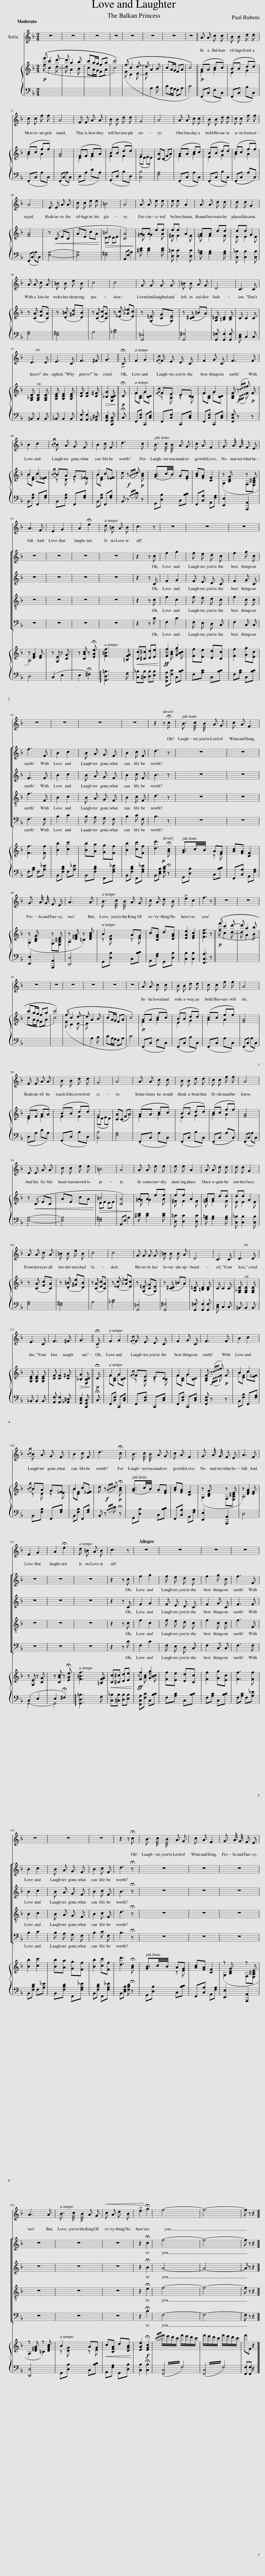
X:1
%%score 1 [ 2 3 4 5 ] { ( 6 8 ) | ( 7 9 ) }
L:1/8
Q:1/4=82
M:2/4
I:linebreak $
K:F
V:1 treble
V:2 treble
V:3 treble
V:4 treble-8
V:5 bass
V:6 treble
V:8 treble
V:7 bass
V:9 bass
V:1
 z4 | z4 | z4 | z4 | z4 | %5
 z4 | z4 | z4 || A A c c | B B d d |$ %10
 c c f f | A4 | F F A A | B B d d | G4 | %15
 A4 | A A c c | B B d d | c c f f |$ A4 | %20
 E E A A | c c e e | =B4 | A4 | A A e e | %25
 e e A2 | A A d d | d d G2 |$ A A c A | =B B e B | %30
 c4 | c4 | G G G G | =B B A G | D4 | %35
 C3 C |$ D3 D | E3 C | F3 ^F | G3 || %40
 !>!!fermata!C | F2 G2 |{FG} F E D C | F2 G C | F3 F |$ %45
 B2 c2 |{Bc} B A G F | B2 c F | d3 c | B3/2 c/4 B/4 A G | %50
 c A F2 | G3/2 A/4 G/4 F E |$ A3 F | E2 G2 | A2 !fermata!e2 | %55
 d =B A B | c3 z | z4 | z4 | z4 |$ %60
 z4 | z4 | z4 | z4 | z2 z !fermata!c | %65
 B3/2 c/4 B/4 A G | c A F2 |$ G3/2 A/4 G/4 F E | A3 A | B3/2 c/4 B/4 A G | %70
 c A d B | !>!e2 c2 | f3 z || z4 | z4 |$ %75
 z4 | z4 | z4 | z4 | z4 | %80
 z4 | A A c c | B B d d | c c f f | A4 |$ %85
 F F A A | B B d d | G4 | A4 | A A c c | %90
 B B d d | c c f f | A4 |$ E E A A | c c e e | %95
 =B4 | A4 | A A e e | e e A2 | A A d d | %100
 d d G2 |$ A A c A | =B B e B | c4 | c4 | %105
 G G G G | =B B B A | D4 | C3 C | D3 D |$ %110
 E3 C | F3 ^F | G3 || !>!!fermata!C | F2 G2 | %115
{FG} F E D C | F2 G C | F3 F | B2 c2 |${Bc} B A G F | %120
 B2 c F | d3 !fermata!c | B3/2 c/4 B/4 A G | c A F2 | G3/2 A/4 G/4 F E | %125
 A3 F |$ E2 G2 | A2 !fermata!e2 | d =B A B | c3 z | %130
[Q:1/4=104] z4 | z4 | z4 | z4 |$ z4 | %135
 z4 | z4 | z2 z !fermata!c | B3/2 c/4 B/4 A G | c A F2 | %140
 G3/2 A/4 G/4 F E |$ A3 A | B3/2 c/4 B/4 A G |!<(! c A d B | !>!e2!<)! !fermata!g2 | %145
 f4- | f4- | f z z2 |] %148
V:2
 z4 | z4 | z4 | z4 | z4 | %5
 z4 | z4 | z4 || z4 | z4 |$ %10
 z4 | z4 | z4 | z4 | z4 | %15
 z4 | z4 | z4 | z4 |$ z4 | %20
 z4 | z4 | z4 | z4 | z4 | %25
 z4 | z4 | z4 |$ z4 | z4 | %30
 z4 | z4 | z4 | z4 | z4 | %35
 z4 |$ z4 | z4 | z4 | z3 || %40
 z | z4 | z4 | z4 | z4 |$ %45
 z4 | z4 | z4 | z4 | z4 | %50
 z4 | z4 |$ z4 | z4 | z4 | %55
 z4 | z2 z c | f2 g2 | f e d c | f2 g c |$ %60
 f3 F | B2 c2 | B A G F | B2 c F | d3 z | %65
 z4 | z4 |$ z4 | z4 | z4 | %70
 z4 | z4 | z4 || z4 | z4 |$ %75
 z4 | z4 | z4 | z4 | z4 | %80
 z4 | z4 | z4 | z4 | z4 |$ %85
 z4 | z4 | z4 | z4 | z4 | %90
 z4 | z4 | z4 |$ z4 | z4 | %95
 z4 | z4 | z4 | z4 | z4 | %100
 z4 |$ z4 | z4 | z4 | z4 | %105
 z4 | z4 | z4 | z4 | z4 |$ %110
 z4 | z4 | z3 || !fermata!z | z4 | %115
 z4 | z4 | z4 | z4 |$ z4 | %120
 z4 | z4 | z4 | z4 | z4 | %125
 z4 |$ z4 | z4 | z4 | z2 z c | %130
 f2 g2 | f e d c | f2 g c | f3 F |$ B2 c2 | %135
 B A G F | B2 c F | d3 !fermata!z | z4 | z4 | %140
 z4 |$ z4 | z4 | z4 | z2 !fermata!c2 | %145
 f4- | f4- | f z z2 |] %148
V:3
 z4 | z4 | z4 | z4 | z4 | %5
 z4 | z4 | z4 || z4 | z4 |$ %10
 z4 | z4 | z4 | z4 | z4 | %15
 z4 | z4 | z4 | z4 |$ z4 | %20
 z4 | z4 | z4 | z4 | z4 | %25
 z4 | z4 | z4 |$ z4 | z4 | %30
 z4 | z4 | z4 | z4 | z4 | %35
 z4 |$ z4 | z4 | z4 | z3 || %40
 z | z4 | z4 | z4 | z4 |$ %45
 z4 | z4 | z4 | z4 | z4 | %50
 z4 | z4 |$ z4 | z4 | z4 | %55
 z4 | z2 z C | F2 G2 | F E D C | F2 G C |$ %60
 F3 F | B2 c2 | B A G F | B2 c F | B3 z | %65
 z4 | z4 |$ z4 | z4 | z4 | %70
 z4 | z4 | z4 || z4 | z4 |$ %75
 z4 | z4 | z4 | z4 | z4 | %80
 z4 | z4 | z4 | z4 | z4 |$ %85
 z4 | z4 | z4 | z4 | z4 | %90
 z4 | z4 | z4 |$ z4 | z4 | %95
 z4 | z4 | z4 | z4 | z4 | %100
 z4 |$ z4 | z4 | z4 | z4 | %105
 z4 | z4 | z4 | z4 | z4 |$ %110
 z4 | z4 | z3 || !fermata!z | z4 | %115
 z4 | z4 | z4 | z4 |$ z4 | %120
 z4 | z4 | z4 | z4 | z4 | %125
 z4 |$ z4 | z4 | z4 | z2 z C | %130
 F2 G2 | F E D C | F2 G C | F3 F |$ B2 c2 | %135
 B A G F | B2 c F | B3 !fermata!z | z4 | z4 | %140
 z4 |$ z4 | z4 | z4 | z2 !fermata!B2 | %145
 A4- | A4- | A z z2 |] %148
V:4
 z4 | z4 | z4 | z4 | z4 | %5
 z4 | z4 | z4 || z4 | z4 |$ %10
 z4 | z4 | z4 | z4 | z4 | %15
 z4 | z4 | z4 | z4 |$ z4 | %20
 z4 | z4 | z4 | z4 | z4 | %25
 z4 | z4 | z4 |$ z4 | z4 | %30
 z4 | z4 | z4 | z4 | z4 | %35
 z4 |$ z4 | z4 | z4 | z3 || %40
 z | z4 | z4 | z4 | z4 |$ %45
 z4 | z4 | z4 | z4 | z4 | %50
 z4 | z4 |$ z4 | z4 | z4 | %55
 z4 | z2 z c | f2 c2 | f e d c | f2 c c |$ %60
 f3 F | B2 c2 | B A G F | B2 c F | d3 z | %65
 z4 | z4 |$ z4 | z4 | z4 | %70
 z4 | z4 | z4 || z4 | z4 |$ %75
 z4 | z4 | z4 | z4 | z4 | %80
 z4 | z4 | z4 | z4 | z4 |$ %85
 z4 | z4 | z4 | z4 | z4 | %90
 z4 | z4 | z4 |$ z4 | z4 | %95
 z4 | z4 | z4 | z4 | z4 | %100
 z4 |$ z4 | z4 | z4 | z4 | %105
 z4 | z4 | z4 | z4 | z4 |$ %110
 z4 | z4 | z3 || !fermata!z | z4 | %115
 z4 | z4 | z4 | z4 |$ z4 | %120
 z4 | z4 | z4 | z4 | z4 | %125
 z4 |$ z4 | z4 | z4 | z2 z c | %130
 f2 c2 | f e d c | f2 c c | f3 F |$ B2 c2 | %135
 B A G F | B2 c F | d3 !fermata!z | z4 | z4 | %140
 z4 |$ z4 | z4 | z4 | z2 !fermata!e2 | %145
 f4- | f4- | f z z2 |] %148
V:5
 z4 | z4 | z4 | z4 | z4 | %5
 z4 | z4 | z4 || z4 | z4 |$ %10
 z4 | z4 | z4 | z4 | z4 | %15
 z4 | z4 | z4 | z4 |$ z4 | %20
 z4 | z4 | z4 | z4 | z4 | %25
 z4 | z4 | z4 |$ z4 | z4 | %30
 z4 | z4 | z4 | z4 | z4 | %35
 z4 |$ z4 | z4 | z4 | z3 || %40
 z | z4 | z4 | z4 | z4 |$ %45
 z4 | z4 | z4 | z4 | z4 | %50
 z4 | z4 |$ z4 | z4 | z4 | %55
 z4 | z2 z C | F,2 C2 | F, E, D, C, | F,2 C, C, |$ %60
 F,3 F, | B,2 C2 | B, A, G, F, | B,2 C F, | B,3 z | %65
 z4 | z4 |$ z4 | z4 | z4 | %70
 z4 | z4 | z4 || z4 | z4 |$ %75
 z4 | z4 | z4 | z4 | z4 | %80
 z4 | z4 | z4 | z4 | z4 |$ %85
 z4 | z4 | z4 | z4 | z4 | %90
 z4 | z4 | z4 |$ z4 | z4 | %95
 z4 | z4 | z4 | z4 | z4 | %100
 z4 |$ z4 | z4 | z4 | z4 | %105
 z4 | z4 | z4 | z4 | z4 |$ %110
 z4 | z4 | z3 || !fermata!z | z4 | %115
 z4 | z4 | z4 | z4 |$ z4 | %120
 z4 | z4 | z4 | z4 | z4 | %125
 z4 |$ z4 | z4 | z4 | z2 z C | %130
 F,2 C2 | F, E, D, C, | F,2 C, C, | F,3 F, |$ B,2 C2 | %135
 B, A, G, F, | B,2 C F, | B,3 !fermata!z | z4 | z4 | %140
 z4 |$ z4 | z4 | z4 | z2 !fermata!C2 | %145
 F,4- | F,4- | F, z z2 |] %148
V:6
!p! ((f' c'2 d'- | d' a2 b | c'a/g/ fa | c'4)) | ((f c2 d- | %5
 d A2 B | cA/G/ FA | c4)) ||!p! ((AA cc)) | ((BB dd)) |$ %10
 ((cc ff)) | [FA]4 | ((FF AA)) | ((BB dd)) | G4 | %15
 [CA]((C FA)) | ((AA cc)) | ((BB dd)) | ((cc ff)) |$ [FA]4 | %20
 z!<(! (C EC | AE cA!<)! |!>(! =B4 | [CA]4)!>)! | AA ee | %25
 ee A2 | AA dd | dd G2 |$ z ([CA] [Fc][CA]) | z ([D=B] [^Gd][DB]) | %30
 z ([CA] [Ec][CA]) | z ([_Ec] [_A_e][Ec]) | z ([G,=E] [CG][G,E]) | z ([C^D] =BA) | [A,=D] [=B,D]2 [B,D] | %35
 C C2 C |$ [F,_A,D] [F,A,D]2 [F,A,D] | [G,CE] [G,CE]2 [G,CE] | [CF] [CF]2 [C^F] |!>(! [_B,G]2 [E,B,C]!>)! || %40
!p! !fermata!C | F2 G2 |{FG} FE DC | F2 G2 | [A,CF] z!f!{cde} f!p! F |$ %45
 B2 c2 |{Bc} BA GF | B2 c[_EF] | d z!f!{ABc} d!p! [Ac] | ([GB]3/2c/4B/4) .A.[EG] | %50
 .[Ac].[FA] [CF]2 | z [B,DG] z [A,^CE] |$ z [DFA]2 [DF] | z [G,E] z [CG] | z [CAc] z !fermata![EAe] | %55
 [F=Bf]3 [=B,FG] |!<(! [Cc][^C^c] [Dd][Ee]!<)! |!ff! [Ff]2 [Gg]2 | [Ff][Ee] [Dd][Cc] | [Ff]2 [Gg][Ec] |$ %60
 [Ff]3 [Ff] | [Bb]2 [cc']2 | [Bb][Aa] [Gg][Ff] | [Bb]2 [cc'][Ff] | [dd']3!p! !fermata![Ac] | %65
 [GB]3/2c/4B/4 AG | [Ac][FA] [CF]2 |$ z [B,DG] z [A,^CE] | z [D^FA] z [DFAc] | B2 AG | %70
 c[CFA] d[DGB] | [EAe]2 [EGc]2 | [Fcf]3 z ||!p! ((f' c'2 d'- | d' a2 b |$ %75
 c'a/g/ fa | c'4)) | ((f c2 d- | d A2 B | cA/G/ FA | %80
 c4)) |!p! ((AA cc)) | ((BB dd)) | ((cc ff)) | [FA]4 |$ %85
 ((FF AA)) | ((BB dd)) | G4 | [CA]((C FA)) | ((AA cc)) | %90
 ((BB dd)) | ((cc ff)) | [FA]4 |$ z!<(! (C EC | AE cA!<)! | %95
!>(! =B4 | [CA]4)!>)! | AA ee | ee A2 | AA dd | %100
 dd G2 |$ z ([CA] [Fc][CA]) | z ([D=B] [^Ge][DB]) | z ([CA] [Ec][CA]) | z ([_Ec] [_A_e][Ec]) | %105
 z ([G,=E] [CG][G,E]) | z ([C^D] =BA) | [A,=D] [=B,D]2 [B,D] | C C2 C | [F,_A,D] [F,A,D]2 [F,A,D] |$ %110
 [G,CE] [G,CE]2 [G,CE] | [CF] [CF]2 [C^F] |!>(! [_B,G]2 [E,B,C]!>)! ||!p! !fermata!C | F2 G2 | %115
{FG} FE DC | F2 G2 | [A,CF] z!f!{cde} f!p! F | B2 c2 |${Bc} BA GF | %120
 B2 c[_EF] | d z!f!{ABc} d!p! !fermata![Ac] | ([GB]3/2c/4B/4) .A.[EG] | .[Ac].[FA] [CF]2 | z [B,DG] z [A,^CE] | %125
 z [DFA]2 [DF] |$ z [G,E] z [CG] | z [CAc] z !fermata![EAe] | [F=Bf]3 [=B,FG] |!<(! [Cc][^C^c] [Dd][Ee]!<)! | %130
!ff! [Ff]2 [Gg]2 | [Ff][Ee] [Dd][Cc] | [Ff]2 [Gg][Ec] | [Ff]3 [Ff] |$ [Bb]2 [cc']2 | %135
 [Bb][Aa] [Gg][Ff] | [Bb]2 [cc'][Ff] | [dd']3 !fermata![Ac] | [GB]3/2c/4B/4 AG | [Ac][FA] [CF]2 | %140
 z [B,DG] z [A,^CE] |$ z [D^FA] z [DFAc] | B2 AG |!<(! c[CFA] d[DGB]!<)! | [EAe]2!f! !fermata![EGc]2 | %145
{c'd'e'} f'/e'/d'/c'/ f'/e'/d'/c'/ | f'/e'/d'/c'/ f'/e'/d'/c'/ | f'F z2 |] %148
V:7
[I:staff -1] (f c2 d- | d A2 B | cA/G/ FA | c4) | (F C2 D- | %5
 D[I:staff +1] A,2 B, | CA,/G,/ F,A, | C4) || (F,,C, F,C,) | (F,,C, B,C,) |$ %10
 (F,,C, A,C,) | (F,,C, A,C,) | (D,A, DA,) | (G,,D, B,D,) | [C,B,]4 | %15
 [F,A,]4 | (F,,C, A,C,) | (F,,C, B,C,) | ((F,,C, A,C,)) |$ (F,,C, A,C,) | %20
 [E,A,]4- | [E,A,]4 | [E,^G,]4 | A,,E, A,2 | [^CE] [CE]2 [CE] | %25
 [D,=C] [D,C]2 [D,C] | [G,=B,] [G,B,]2 [G,B,] | [C,_B,] [C,B,]2 [C,B,] |$ [F,A,]4 | [E,^G,]4 | %30
 A,4 | [_A,C]4 | [G,,=E,]4 | [G,,^F,]4 | [G,,=F,] [G,,F,]2 [G,,F,] | %35
 [C,E,] C,2 C, |$ =B,, B,,2 B,, | _B,, B,,2 B,, | [A,,F,] [A,,F,]2 [_A,,^D,] | [G,,C,E,]2 [C,,G,,C,] || %40
 !fermata!C, | F,,[C,F,] C,,[C,E,] | F,,[C,F,] C,,[C,E,] | F,,[C,F,] C,,[C,E,] | [F,,C,F,] z[I:staff -1]{CDE} F[I:staff +1] z |$ %45
 B,,[F,B,] F,,[F,A,] | B,,[F,B,] F,,[F,A,] | B,,[F,B,] F,,[F,A,] | B,, z{A,B,C} D z | G,,[D,B,] C,[B,C] | %50
 F,,[C,A,] A,,[F,A,] | [E,,E,]2 [A,,,A,,]2 |$ D,4 | (C,2 E,2 | E,2 !fermata!^F,2) | %55
 !arpeggio![G,,D,=B,]3 G, | [C,_B,][^C,B,] [D,B,][E,B,] | [F,,C,A,][F,C] C,[B,C] | F,[A,C] C,[B,C] | F,[A,C] C,[B,C] |$ %60
 F,[A,C] F,[A,_E] | B,,[F,B,D] F,[A,_E] | B,,[F,B,D] F,,[F,A,_E] | B,,[F,B,D] F,,[F,A,_E] | B,,[D,F,B,] [F,B,D] !fermata!z | %65
 G,,[D,B,] C,[B,C] | F,,[C,A,] A,,[F,A,] |$ [E,,E,]2 [A,,,A,,]2 | [D,,D,]4 | G,,[D,B,] C,[B,C] | %70
 A,,[F,A,] G,,[D,B,] | [C,B,]2 [C,B,]2 | [F,,C,A,]3 z ||[I:staff -1] (f c2 d- | d A2 B |$ %75
 cA/G/ FA | c4) | (F C2 D- | D[I:staff +1] A,2 B, | CA,/G,/ F,A, | %80
 C4) | (F,,C, F,C,) | (F,,C, B,C,) | (F,,C, A,C,) | (F,,C, A,C,) |$ %85
 (D,A, DA,) | (G,,D, B,D,) | [C,B,]4 | [F,A,]4 | (F,,C, A,C,) | %90
 (F,,C, B,C,) | ((F,,C, A,C,)) | (F,,C, A,C,) |$ [E,A,]4- | [E,A,]4 | %95
 [E,^G,]4 | A,,E, A,2 | [^CE] [CE]2 [CE] | [D,=C] [D,C]2 [D,C] | [G,=B,] [G,B,]2 [G,B,] | %100
 [C,_B,] [C,B,]2 [C,B,] |$ [F,A,]4 | [E,^G,]4 | A,4 | [_A,C]4 | %105
 [G,,=E,]4 | [G,,^F,]4 | [G,,=F,] [G,,F,]2 [G,,F,] | [C,E,] C,2 C, | =B,, B,,2 B,, |$ %110
 _B,, B,,2 B,, | [A,,F,] [A,,F,]2 [_A,,^D,] | [G,,C,E,]2 [C,,G,,C,] || !fermata!C, | F,,[C,F,] C,,[C,E,] | %115
 F,,[C,F,] C,,[C,E,] | F,,[C,F,] C,,[C,E,] | [F,,C,F,] z[I:staff -1]{CDE} F[I:staff +1] z | B,,[F,B,] F,,[F,A,] |$ B,,[F,B,] F,,[F,A,] | %120
 B,,[F,B,] F,,[F,A,] | B,, z{A,B,C} D !fermata!z | G,,[D,B,] C,[B,C] | F,,[C,A,] A,,[F,A,] | [E,,E,]2 [A,,,A,,]2 | %125
 D,4 |$ (C,2 E,2 | E,2 !fermata!^F,2) | !arpeggio![G,,D,=B,]3 G, | [C,_B,][^C,B,] [D,B,][E,B,] | %130
 [F,,C,A,][F,C] C,[B,C] | F,[A,C] C,[B,C] | F,[A,C] C,[B,C] | F,[A,C] F,[A,_E] |$ B,,[F,B,D] F,[A,_E] | %135
 B,,[F,B,D] F,,[F,A,_E] | B,,[F,B,D] F,,[F,A,_E] | B,,[D,F,B,] [F,B,D] !fermata!z | G,,[D,B,] C,[B,C] | F,,[C,A,] A,,[F,A,] | %140
 [E,,E,]2 [A,,,A,,]2 |$ [D,,D,]4 | G,,[D,B,] C,[B,C] | A,,[F,A,] G,,[D,B,] | [C,B,]2 !fermata![C,B,]2 | %145
 (!//-![F,,C,]2 F,2) | (!//-![F,,C,]2 F,2) | [F,,F,][F,,F,] z2 |] %148
V:8
 x4 | x4 | x4 | x4 | x4 | %5
 x4 | x4 | x4 || F2 A2 | E2 G2 |$ %10
 A2 A2 | x4 | D2 F2 | F2 F2 | ((ED ED)) | %15
 x4 | F2 A2 | E2 G2 | A2 A2 |$ x4 | %20
 x4 | x4 | DE DE | x4 | =G G2 A | %25
 ^F F2 F | =F F2 F | E E2 E |$ x4 | x4 | %30
 x4 | x4 | x4 | x4 | x4 | %35
 x4 |$ x4 | x4 | x4 | x3 || %40
 x | F[A,C] G[B,C] | z A, z B, | F[A,C] G[B,C] | x4 |$ %45
 B[DF] c[_EF] | z D z _E | B[DF] x2 | x4 | x4 | %50
 x4 | (G,2 F,E, |$ A,4) | x4 | x4 | %55
 x4 | x4 | z [Ac] z [Bc] | x4 | x4 |$ %60
 x4 | x4 | x4 | x4 | x4 | %65
 x2 z E | x4 |$ (G,2 F,E, | A,2 =C2) | z [DG] z E | %70
 x4 | x4 | x4 || x4 | x4 |$ %75
 x4 | x4 | x4 | x4 | x4 | %80
 x4 | F2 A2 | E2 G2 | A2 A2 | x4 |$ %85
 D2 F2 | F2 F2 | ((ED ED)) | x4 | F2 A2 | %90
 E2 G2 | A2 A2 | x4 |$ x4 | x4 | %95
 DE DE | x4 | =G G2 A | ^F F2 F | =F F2 F | %100
 E E2 E |$ x4 | x4 | x4 | x4 | %105
 x4 | x4 | x4 | x4 | x4 |$ %110
 x4 | x4 | x3 || x | F[A,C] G[B,C] | %115
 z A, z B, | F[A,C] G[B,C] | x4 | B[DF] c[_EF] |$ z D z _E | %120
 B[DF] x2 | x4 | x4 | x4 | (G,2 F,E, | %125
 A,4) |$ x4 | x4 | x4 | x4 | %130
 z [Ac] z [Bc] | x4 | x4 | x4 |$ x4 | %135
 x4 | x4 | x4 | x2 z E | x4 | %140
 (G,2 F,E, |$ A,2 =C2) | z [DG] z E | x4 | x4 | %145
 x4 | x4 | x4 |] %148
V:9
 x4 | x4 | x4 | x4 | x4 | %5
 x4 | x4 | x4 || x4 | x4 |$ %10
 x4 | x4 | x4 | x4 | x4 | %15
 x4 | x4 | x4 | x4 |$ x4 | %20
 x4 | x4 | x4 | x4 | x4 | %25
 x4 | x4 | x4 |$ x4 | x4 | %30
 x4 | x4 | x4 | x4 | x4 | %35
 x4 |$ x4 | x4 | x4 | x3 || %40
 x | x4 | x4 | x4 | x4 |$ %45
 x4 | x4 | x4 | x4 | x4 | %50
 x4 | x4 |$ x4 | x4 | x4 | %55
 x4 | x4 | x4 | x4 | x4 |$ %60
 x4 | x4 | x4 | x4 | x4 | %65
 x4 | x4 |$ x4 | x4 | x4 | %70
 x4 | x4 | x4 || x4 | x4 |$ %75
 x4 | x4 | x4 | x4 | x4 | %80
 x4 | x4 | x4 | x4 | x4 |$ %85
 x4 | x4 | x4 | x4 | x4 | %90
 x4 | x4 | x4 |$ x4 | x4 | %95
 x4 | x4 | x4 | x4 | x4 | %100
 x4 |$ x4 | x4 | x4 | x4 | %105
 x4 | x4 | x4 | x4 | x4 |$ %110
 x4 | x4 | x3 || x | x4 | %115
 x4 | x4 | x4 | x4 |$ x4 | %120
 x4 | x4 | x4 | x4 | x4 | %125
 x4 |$ G,,4- | G,,4 | x4 | x4 | %130
 x4 | x4 | x4 | x4 |$ x4 | %135
 x4 | x4 | x4 | x4 | x4 | %140
 x4 |$ x4 | x4 | x4 | x4 | %145
 x4 | x4 | x4 |] %148
